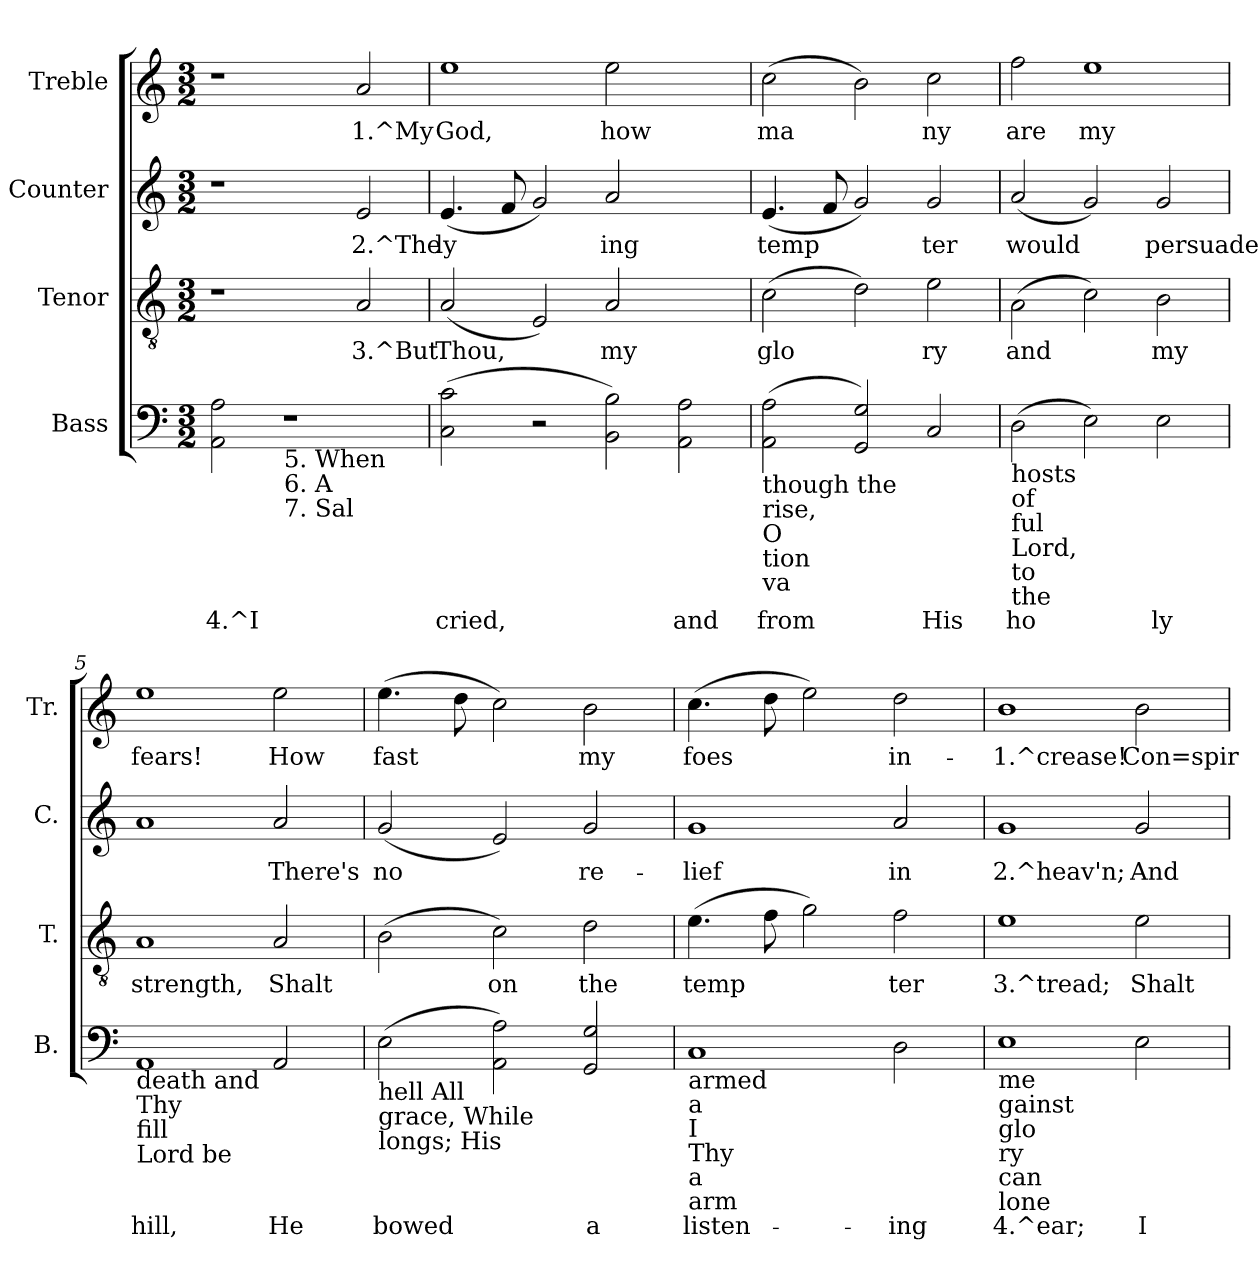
**kern	**text	**kern	**text	**kern	**text	**kern	**text
*part4	*part4	*part3	*part3	*part2	*part2	*part1	*part1
*staff4	*staff4	*staff3	*staff3	*staff2	*staff2	*staff1	*staff1
*I"Bass	*	*I"Tenor	*	*I"Counter	*	*I"Treble	*
*I'B.	*	*I'T.	*	*I'C.	*	*I'Tr.	*
!!LO:PB:g=z
*stria5	*	*stria5	*	*stria5	*	*stria5	*
*clefF4	*	*clefGv2	*	*clefG2	*	*clefG2	*
*k[]	*	*k[]	*	*k[]	*	*k[]	*
*C:	*	*C:	*	*C:	*	*C:	*
*M3/2	*	*M3/2	*	*M3/2	*	*M3/2	*
=1	=1	=1	=1	=1	=1	=1	=1
!	!LO:LY:b:rj	!	!	!	!	!	!
2A\ 2AA\	4.^I	1r	.	1r	.	1r	.
!LO:TX:b:t=5. When	!	!	!	!	!	!	!
!LO:TX:b:t=6. A	!	!	!	!	!	!	!
!LO:TX:b:t=7. Sal	!	!	!	!	!	!	!
1r	.	.	.	.	.	.	.
!	!	!	!LO:LY:b:rj	!	!LO:LY:b:rj	!	!LO:LY:b:rj
.	.	2A/	3.^But	2e/	2.^The	2a/	1.^My
=2	=2	=2	=2	=2	=2	=2	=2
!	!LO:LY:b:rj	!	!LO:LY:b:rj	!	!LO:LY:b:rj	!	!LO:LY:b:rj
(>2c\ 2C\	cried,	(<2A/	Thou,	(<4.e/	ly-	1ee	God,
!	!	!	!	!	!LO:LY:b:rj	!	!
.	.	.	.	8f/	--	.	.
!	!	!	!LO:LY:b:rj	!	!LO:LY:b:rj	!	!
2r	.	2E/)	.	2g/)	--	.	.
!	!LO:LY:b:rj	!	!LO:LY:b:rj	!	!LO:LY:b:rj	!	!LO:LY:b:rj
2B\ 2BB\)	.	2A/	my	2a/	-ing	2ee\	how
!	!LO:LY:b:rj	!	!	!	!	!	!
2A\ 2AA\	and	2ryy	.	2ryy	.	2ryy	.
=3	=3	=3	=3	=3	=3	=3	=3
!LO:TX:b:t=though the	!	!	!	!	!	!	!
!LO:TX:b:t=rise,	!	!	!	!	!	!	!
!LO:TX:b:t=O	!	!	!	!	!	!	!
!LO:TX:b:t=tion	!	!	!	!	!	!	!
!LO:TX:b:t=va	!	!	!	!	!	!	!
!	!LO:LY:b:rj	!	!LO:LY:b:rj	!	!LO:LY:b:rj	!	!LO:LY:b:rj
(>2A\ 2AA\	from	(>2c\	glo-	(<4.e/	temp-	(>2cc\	ma-
!	!	!	!	!	!LO:LY:b:rj	!	!
.	.	.	.	8f/	--	.	.
!	!LO:LY:b:rj	!	!LO:LY:b:rj	!	!LO:LY:b:rj	!	!LO:LY:b:rj
2G/ 2GG/)	.	2d\)	--	2g/)	--	2b\)	--
!	!LO:LY:b:rj	!	!LO:LY:b:rj	!	!LO:LY:b:rj	!	!LO:LY:b:rj
2C/	His	2e\	-ry	2g/	-ter	2cc\	-ny
=4	=4	=4	=4	=4	=4	=4	=4
!LO:TX:b:t=hosts	!	!	!	!	!	!	!
!LO:TX:b:t=of	!	!	!	!	!	!	!
!LO:TX:b:t=ful	!	!	!	!	!	!	!
!LO:TX:b:t=Lord,	!	!	!	!	!	!	!
!LO:TX:b:t=to	!	!	!	!	!	!	!
!LO:TX:b:t=the	!	!	!	!	!	!	!
!	!LO:LY:b:rj	!	!LO:LY:b:rj	!	!LO:LY:b:rj	!	!LO:LY:b:rj
(>2D\	ho-	(>2A\	and	(<2a/	would	2ff\	are
!	!LO:LY:b:rj	!	!LO:LY:b:rj	!	!LO:LY:b:rj	!	!LO:LY:b:rj
2E\)	--	2c\)	.	2g/)	.	1ee	my
!	!LO:LY:b:rj	!	!LO:LY:b:rj	!	!LO:LY:b:rj	!	!
2E\	-ly	2B\	my	2g/	persuade	.	.
=5	=5	=5	=5	=5	=5	=5	=5
!LO:TX:b:t=death and	!	!	!	!	!	!	!
!LO:TX:b:t=Thy	!	!	!	!	!	!	!
!LO:TX:b:t=fill	!	!	!	!	!	!	!
!LO:TX:b:t=Lord be	!	!	!	!	!	!	!
!	!LO:LY:b:rj	!	!LO:LY:b:rj	!	!LO:LY:b:rj	!	!LO:LY:b:rj
1AA	hill,	1A	strength,	1a	.	1ee>	fears!
!	!LO:LY:b:rj	!	!LO:LY:b:rj	!	!LO:LY:b:rj	!	!LO:LY:b:rj
2AA/	He	2A/	Shalt	2a/	There's	2ee\	How
=6	=6	=6	=6	=6	=6	=6	=6
!LO:TX:b:t=hell All	!	!	!	!	!	!	!
!LO:TX:b:t=grace, While	!	!	!	!	!	!	!
!LO:TX:b:t=longs; His	!	!	!	!	!	!	!
!	!LO:LY:b:rj	!	!LO:LY:b:rj	!	!LO:LY:b:rj	!	!LO:LY:b:rj
(>2E\	bowed	(>2B\	.	(<2g/	no	(>4.ee\	fast
!	!	!	!	!	!	!	!LO:LY:b:rj
.	.	.	.	.	.	8dd\	.
!	!LO:LY:b:rj	!	!LO:LY:b:rj	!	!LO:LY:b:rj	!	!LO:LY:b:rj
2A\ 2AA\)	.	2c\)	on	2e/)	.	2cc\)	.
!	!LO:LY:b:rj	!	!LO:LY:b:rj	!	!LO:LY:b:rj	!	!LO:LY:b:rj
2G/ 2GG/	a	2d\	the	2g/	re-	2b\	my
=7	=7	=7	=7	=7	=7	=7	=7
!LO:TX:b:t=armed	!	!	!	!	!	!	!
!LO:TX:b:t=a	!	!	!	!	!	!	!
!LO:TX:b:t=I	!	!	!	!	!	!	!
!LO:TX:b:t=Thy	!	!	!	!	!	!	!
!LO:TX:b:t=a	!	!	!	!	!	!	!
!LO:TX:b:t=arm	!	!	!	!	!	!	!
!	!LO:LY:b:rj	!	!LO:LY:b:rj	!	!LO:LY:b:rj	!	!LO:LY:b:rj
1C	listen-	(>4.e\	temp-	1g	-lief	(>4.cc\	foes
!	!	!	!LO:LY:b:rj	!	!	!	!LO:LY:b:rj
.	.	8f\	--	.	.	8dd\	.
!	!	!	!LO:LY:b:rj	!	!	!	!LO:LY:b:rj
.	.	2g\)	--	.	.	2ee\)	.
!	!LO:LY:b:rj	!	!LO:LY:b:rj	!	!LO:LY:b:rj	!	!LO:LY:b:rj
2D\	-ing	2f\	-ter	2a/	in	2dd\	in-
!!LO:LB:g=z
=8	=8	=8	=8	=8	=8	=8	=8
!LO:TX:b:t=me	!	!	!	!	!	!	!
!LO:TX:b:t=gainst	!	!	!	!	!	!	!
!LO:TX:b:t=glo	!	!	!	!	!	!	!
!LO:TX:b:t=ry	!	!	!	!	!	!	!
!LO:TX:b:t=can	!	!	!	!	!	!	!
!LO:TX:b:t=lone	!	!	!	!	!	!	!
!	!LO:LY:b:rj	!	!LO:LY:b:rj	!	!LO:LY:b:rj	!	!LO:LY:b:rj
1E	4.^ear;	1e	3.^tread;	1g	2.^heav'n;	1b	-1.^crease!
!	!LO:LY:b:rj	!	!LO:LY:b:rj	!	!LO:LY:b:rj	!	!LO:LY:b:rj
2E\	I	2e\	Shalt	2g/	And	2b\	Con=spir-
=	=	=	=	=	=	=	=
*-	*-	*-	*-	*-	*-	*-	*-
